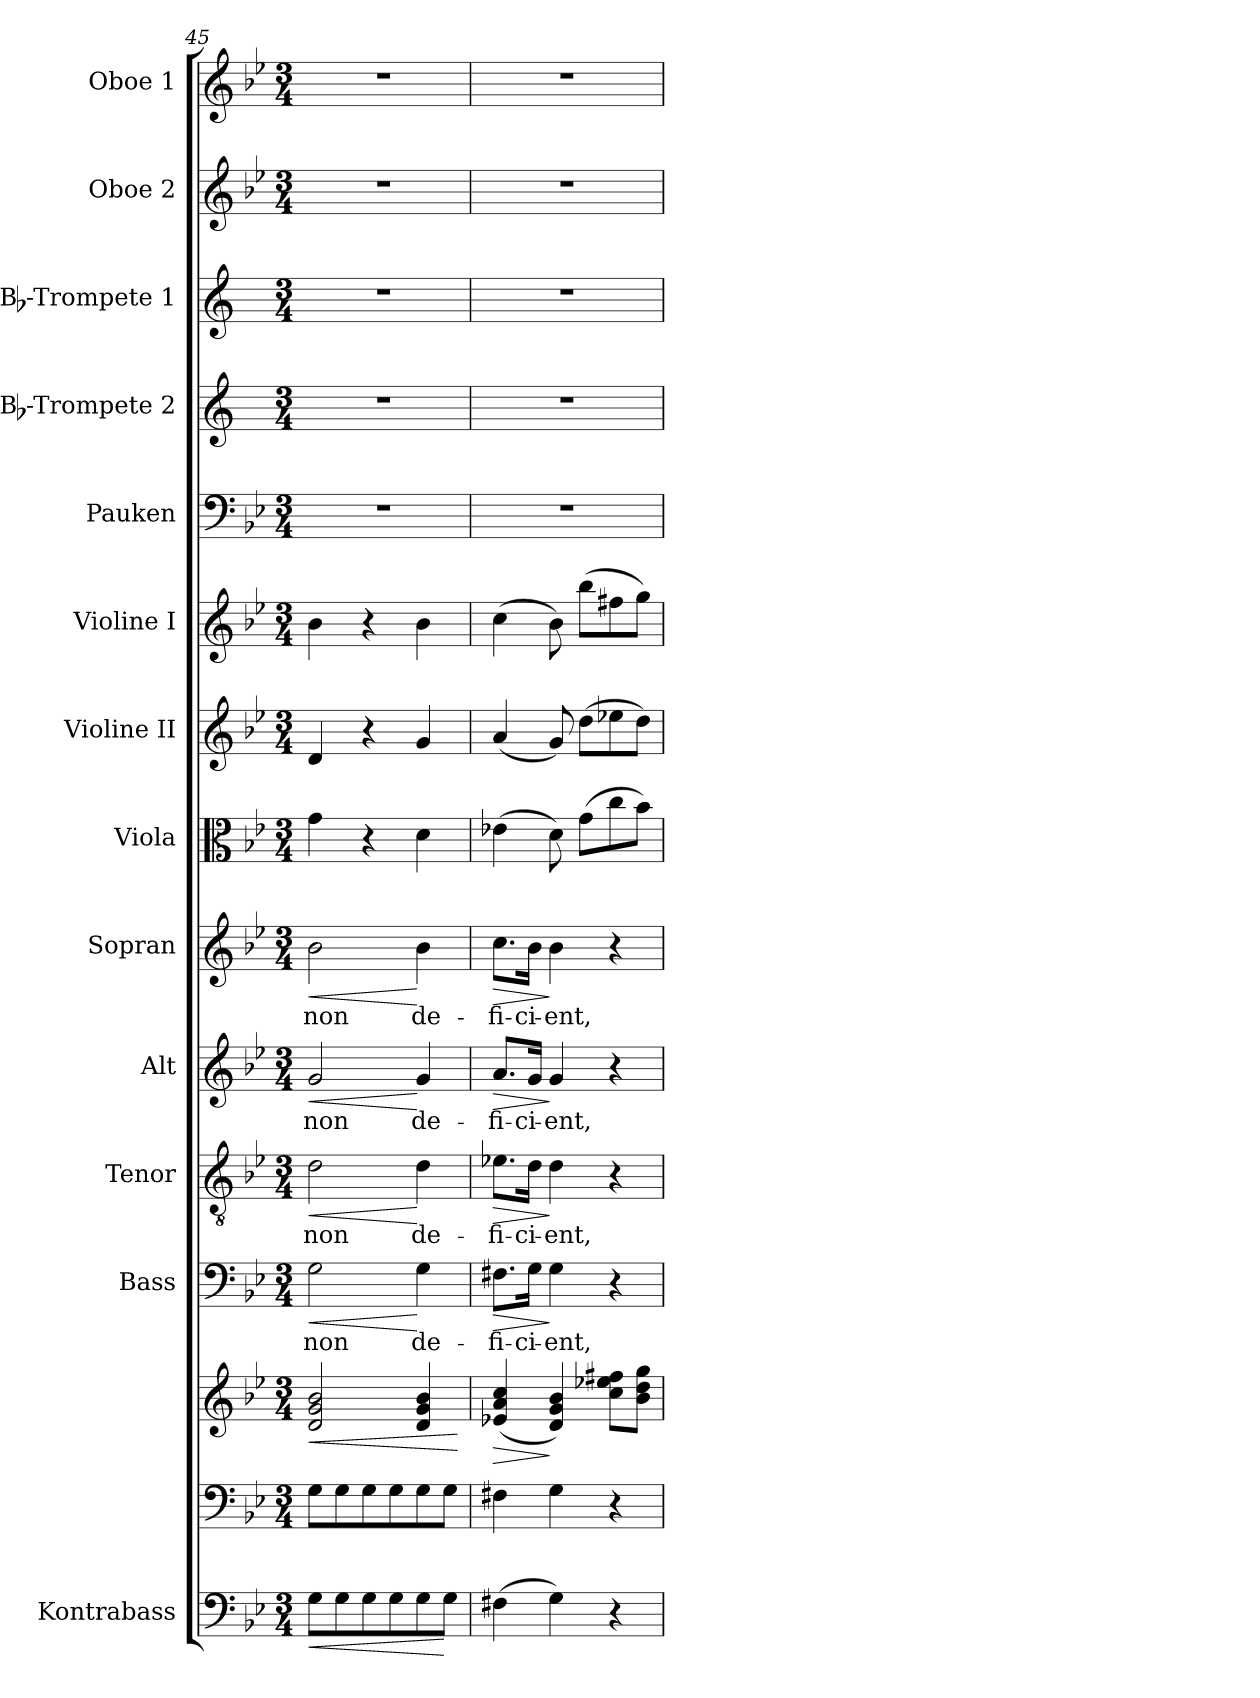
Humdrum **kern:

**kern	**dynam	**kern	**kern	**dynam	**kern	**text	**dynam	**kern	**text	**dynam	**kern	**text	**dynam	**kern	**text	**dynam	**kern	**kern	**kern	**kern	**kern	**kern	**kern	**kern
*part14	*part14	*part13	*part13	*part13	*part12	*part12	*part12	*part11	*part11	*part11	*part10	*part10	*part10	*part9	*part9	*part9	*part8	*part7	*part6	*part5	*part4	*part3	*part2	*part1
*staff15	*staff15	*staff14	*staff13	*staff13/14	*staff12	*staff12	*staff12	*staff11	*staff11	*staff11	*staff10	*staff10	*staff10	*staff9	*staff9	*staff9	*staff8	*staff7	*staff6	*staff5	*staff4	*staff3	*staff2	*staff1
*I"Kontrabass	*	*	*	*	*I"Bass	*	*	*I"Tenor	*	*	*I"Alt	*	*	*I"Sopran	*	*	*I"Viola	*I"Violine II	*I"Violine I	*I"Pauken	*I"Bb-Trompete 2	*I"Bb-Trompete 1	*I"Oboe 2	*I"Oboe 1
*I'Kb.	*	*	*	*	*I'B.	*	*	*I'T.	*	*	*I'A.	*	*	*I'S.	*	*	*I'Vla.	*I'Vl. II	*I'Vl. I	*I'Pk.	*I'Bb Trp. 2	*I'Bb Trp. 1	*I'Ob. 2	*I'Ob. 1
*clefF4	*	*clefF4	*clefG2	*	*clefF4	*	*	*clefGv2	*	*	*clefG2	*	*	*clefG2	*	*	*clefC3	*clefG2	*clefG2	*clefF4	*clefG2	*clefG2	*clefG2	*clefG2
*ITrd7c12	*	*	*	*	*	*	*	*	*	*	*	*	*	*	*	*	*	*	*	*	*ITrd1c2	*ITrd1c2	*	*
*k[b-e-]	*	*k[b-e-]	*k[b-e-]	*	*k[b-e-]	*	*	*k[b-e-]	*	*	*k[b-e-]	*	*	*k[b-e-]	*	*	*k[b-e-]	*k[b-e-]	*k[b-e-]	*k[b-e-]	*k[b-e-]	*k[b-e-]	*k[b-e-]	*k[b-e-]
*B-:	*	*B-:	*B-:	*	*B-:	*	*	*B-:	*	*	*B-:	*	*	*B-:	*	*	*B-:	*B-:	*B-:	*B-:	*B-:	*B-:	*B-:	*B-:
*M3/4	*	*M3/4	*M3/4	*	*M3/4	*	*	*M3/4	*	*	*M3/4	*	*	*M3/4	*	*	*M3/4	*M3/4	*M3/4	*M3/4	*M3/4	*M3/4	*M3/4	*M3/4
=45	=45	=45	=45	=45	=45	=45	=45	=45	=45	=45	=45	=45	=45	=45	=45	=45	=45	=45	=45	=45	=45	=45	=45	=45
!	!LO:HP:b	!	!	!LO:HP:b	!	!LO:LY:b	!LO:HP:b	!	!LO:LY:b	!LO:HP:b	!	!LO:LY:b	!LO:HP:b	!	!LO:LY:b	!LO:HP:b	!	!	!	!	!	!	!	!
8GG\L	<	8G\L	2d/ 2g/ 2b-/	<	2G\	non	<	2d\	non	<	2g/	non	<	2b-\	non	<	4g\	4d/	4b-\	2.r	2.r	2.r	2.r	2.r
8GG\	.	8G\	.	.	.	.	.	.	.	.	.	.	.	.	.	.	.	.	.	.	.	.	.	.
8GG\	.	8G\	.	.	.	.	.	.	.	.	.	.	.	.	.	.	4r	4r	4r	.	.	.	.	.
8GG\	.	8G\	.	.	.	.	.	.	.	.	.	.	.	.	.	.	.	.	.	.	.	.	.	.
!	!	!	!	!	!	!LO:LY:b	!	!	!LO:LY:b	!	!	!LO:LY:b	!	!	!LO:LY:b	!	!	!	!	!	!	!	!	!
8GG\	.	8G\	4d/ 4g/ 4b-/	.	4G\	de-	[	4d\	de-	[	4g/	de-	[	4b-\	de-	[	4d\	4g/	4b-\	.	.	.	.	.
8GG\J	[	8G\J	.	.	.	.	.	.	.	.	.	.	.	.	.	.	.	.	.	.	.	.	.	.
.	.	.	.	[	.	.	.	.	.	.	.	.	.	.	.	.	.	.	.	.	.	.	.	.
=46	=46	=46	=46	=46	=46	=46	=46	=46	=46	=46	=46	=46	=46	=46	=46	=46	=46	=46	=46	=46	=46	=46	=46	=46
!	!	!	!	!LO:HP:b	!	!LO:LY:b	!LO:HP:b	!	!LO:LY:b	!LO:HP:b	!	!LO:LY:b	!LO:HP:b	!	!LO:LY:b	!LO:HP:b	!	!	!	!	!	!	!	!
(>4FF#X\	.	4F#X\	(<4e-X/ 4a/ 4cc/	>	8.F#X\L	-fi-	>	8.e-X\L	-fi-	>	8.a/L	-fi-	>	8.cc\L	-fi-	>	(>4e-X\	(<4a/	(>4cc\	2.r	2.r	2.r	2.r	2.r
!	!	!	!	!	!	!LO:LY:b	!	!	!LO:LY:b	!	!	!LO:LY:b	!	!	!LO:LY:b	!	!	!	!	!	!	!	!	!
.	.	.	.	.	16G\Jk	-ci-	.	16d\Jk	-ci-	.	16g/Jk	-ci-	.	16b-\Jk	-ci-	.	.	.	.	.	.	.	.	.
!	!	!	!	!	!	!LO:LY:b	!	!	!LO:LY:b	!	!	!LO:LY:b	!	!	!LO:LY:b	!	!	!	!	!	!	!	!	!
4GG\)	.	4G\	4d/ 4g/ 4b-/)	]	4G\	-ent,	]	4d\	-ent,	]	4g/	-ent,	]	4b-\	-ent,	]	8d\)	8g/)	8b-\)	.	.	.	.	.
.	.	.	.	.	.	.	.	.	.	.	.	.	.	.	.	.	(>8g\L	(>8dd\L	(>8bb-\L	.	.	.	.	.
4r	.	4r	8cc\ 8ee-X\ 8ff#X\L	.	4r	.	.	4r	.	.	4r	.	.	4r	.	.	8cc\	8ee-X\	8ff#X\	.	.	.	.	.
.	.	.	8b-\ 8dd\ 8gg\J	.	.	.	.	.	.	.	.	.	.	.	.	.	8b-\J)	8dd\J)	8gg\J)	.	.	.	.	.
=	=	=	=	=	=	=	=	=	=	=	=	=	=	=	=	=	=	=	=	=	=	=	=	=
*-	*-	*-	*-	*-	*-	*-	*-	*-	*-	*-	*-	*-	*-	*-	*-	*-	*-	*-	*-	*-	*-	*-	*-	*-
